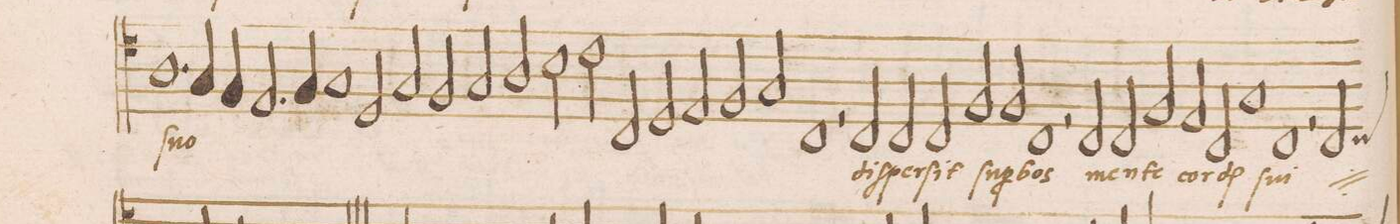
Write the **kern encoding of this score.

**kern	**text	**text
*I"BASVS	*	*
*clefC4	*	*
*k[]	*	*
*met(0)	*	*
*M3/1	*	*
1.A	ſu-	.
4G/	-o	.
4F/	.	.
2.E/	.	.
4F/	.	.
=84	=84	=84
1G	.	.
2D/	.	.
2G/	.	.
2F/	.	.
2G/	.	.
=85	=85	=85
2A/	.	.
2B\	.	.
2c\	.	.
2C/	.	.
2D/	.	.
2E/	.	.
=86	=86	=86
2F/	.	.
2G/	.	.
1C	.	.
2r	.	.
2C/	diſ-	.
=87	=87	=87
2C/	-per-	.
2C/	-sit	.
2F/	ſu-	.
2F/	-per-	.
1C	-bos	.
=88	=88	=88
2r	.	.
2C/	men-	.
2C/	-te	.
2F/	.	.
2E/	cor-	.
2C/	-dis	.
=89	=89	=89
1G	ſu-	.
1C	-i	.
2r	.	.
*custos:C	*	*
*	*ij	*
2C/	men-	.
=90	=90	=90
*-	*-	*-
